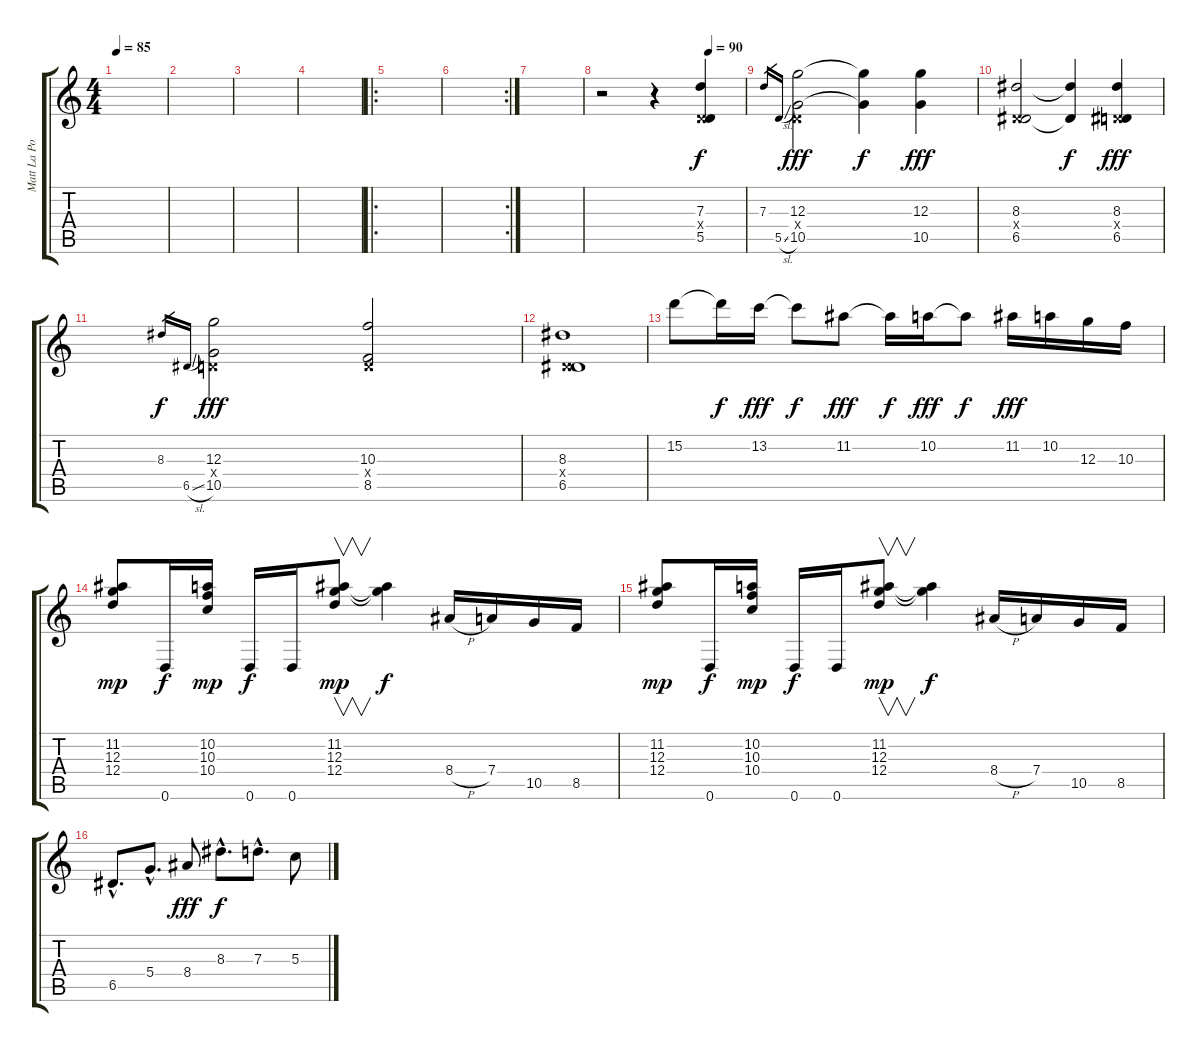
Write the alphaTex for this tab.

\track ("Matt La Porte" "Matt La Po") {instrument overdrivenguitar}
\staff {score tabs}
\tuning (E4 B3 G3 D3 A2 D2) {hide}
\ts (4 4)
\tempo 85
\clef g2
\ks c
|
|
|
|
\ro
|
\rc 2
|
|
\tempo (90 0.75)
r.2 r.4 (7.3 0.4{x} 5.5).4 |
7.3.16{gr} 5.5{sl}.16{gr dy f} (12.3 0.4{x} 10.5).2{dy fff} (12.3{t} 10.5{t}).4{dy f} (12.3 10.5).4{dy fff} |
(8.3 0.4{x} 6.5).2 (8.3{t} 6.5{t}).4{dy f} (8.3 0.4{x} 6.5).4{dy fff} |
8.3.16{gr dy f} 6.5{sl}.16{gr} (12.3 0.4{x} 10.5).2{dy fff} (10.3 0.4{x} 8.5).2 |
(8.3 0.4{x} 6.5).1 |
15.2.8 15.2{t}.16{dy f} 13.2.16{dy fff} 13.2{t}.8{dy f} 11.2.8{dy fff} 11.2{t}.16{dy f} 10.2.16{dy fff} 10.2{t}.8{dy f} 11.2.16{dy fff} 10.2.16 12.3.16 10.3.16 |
(11.2 12.3 12.4).8{dy mp} 0.6.16{dy f} (10.2 10.3 10.4).16{dy mp} 0.6.16{dy f} 0.6.16 (11.2 12.3 12.4).8{v dy mp} (11.2{t} 12.3{t}).4{dy f} 8.4{h}.16 7.4.16 10.5.16 8.5.16 |
(11.2 12.3 12.4).8{dy mp} 0.6.16{dy f} (10.2 10.3 10.4).16{dy mp} 0.6.16{dy f} 0.6.16 (11.2 12.3 12.4).8{v dy mp} (11.2{t} 12.3{t}).4{dy f} 8.4{h}.16 7.4.16 10.5.16 8.5.16 |
6.5{hac}.8{d} 5.4{hac}.8{d} 8.4.8{dy fff} 8.3{hac}.8{d dy f} 7.3{hac}.8{d} 5.3.8
